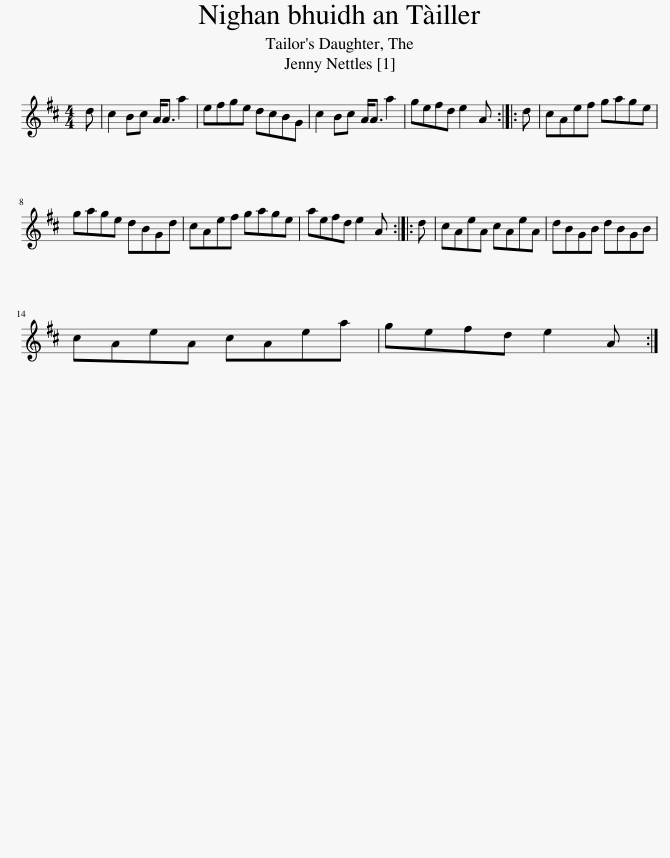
X:1
L:1/8
M:4/4
I:linebreak $
K:D
V:1 treble
V:1
 d | c2 Bc A<A a2 | efge dcBG | c2 Bc A<A a2 | gefd e2 A :: %5
 d | cAef gage |$ gage dBGd | cAef gage | aefd e2 A :: %10
 d | cAeA cAeA | dBGB dBGB |$ cAeA cAea | gefd e2 A :| %15
